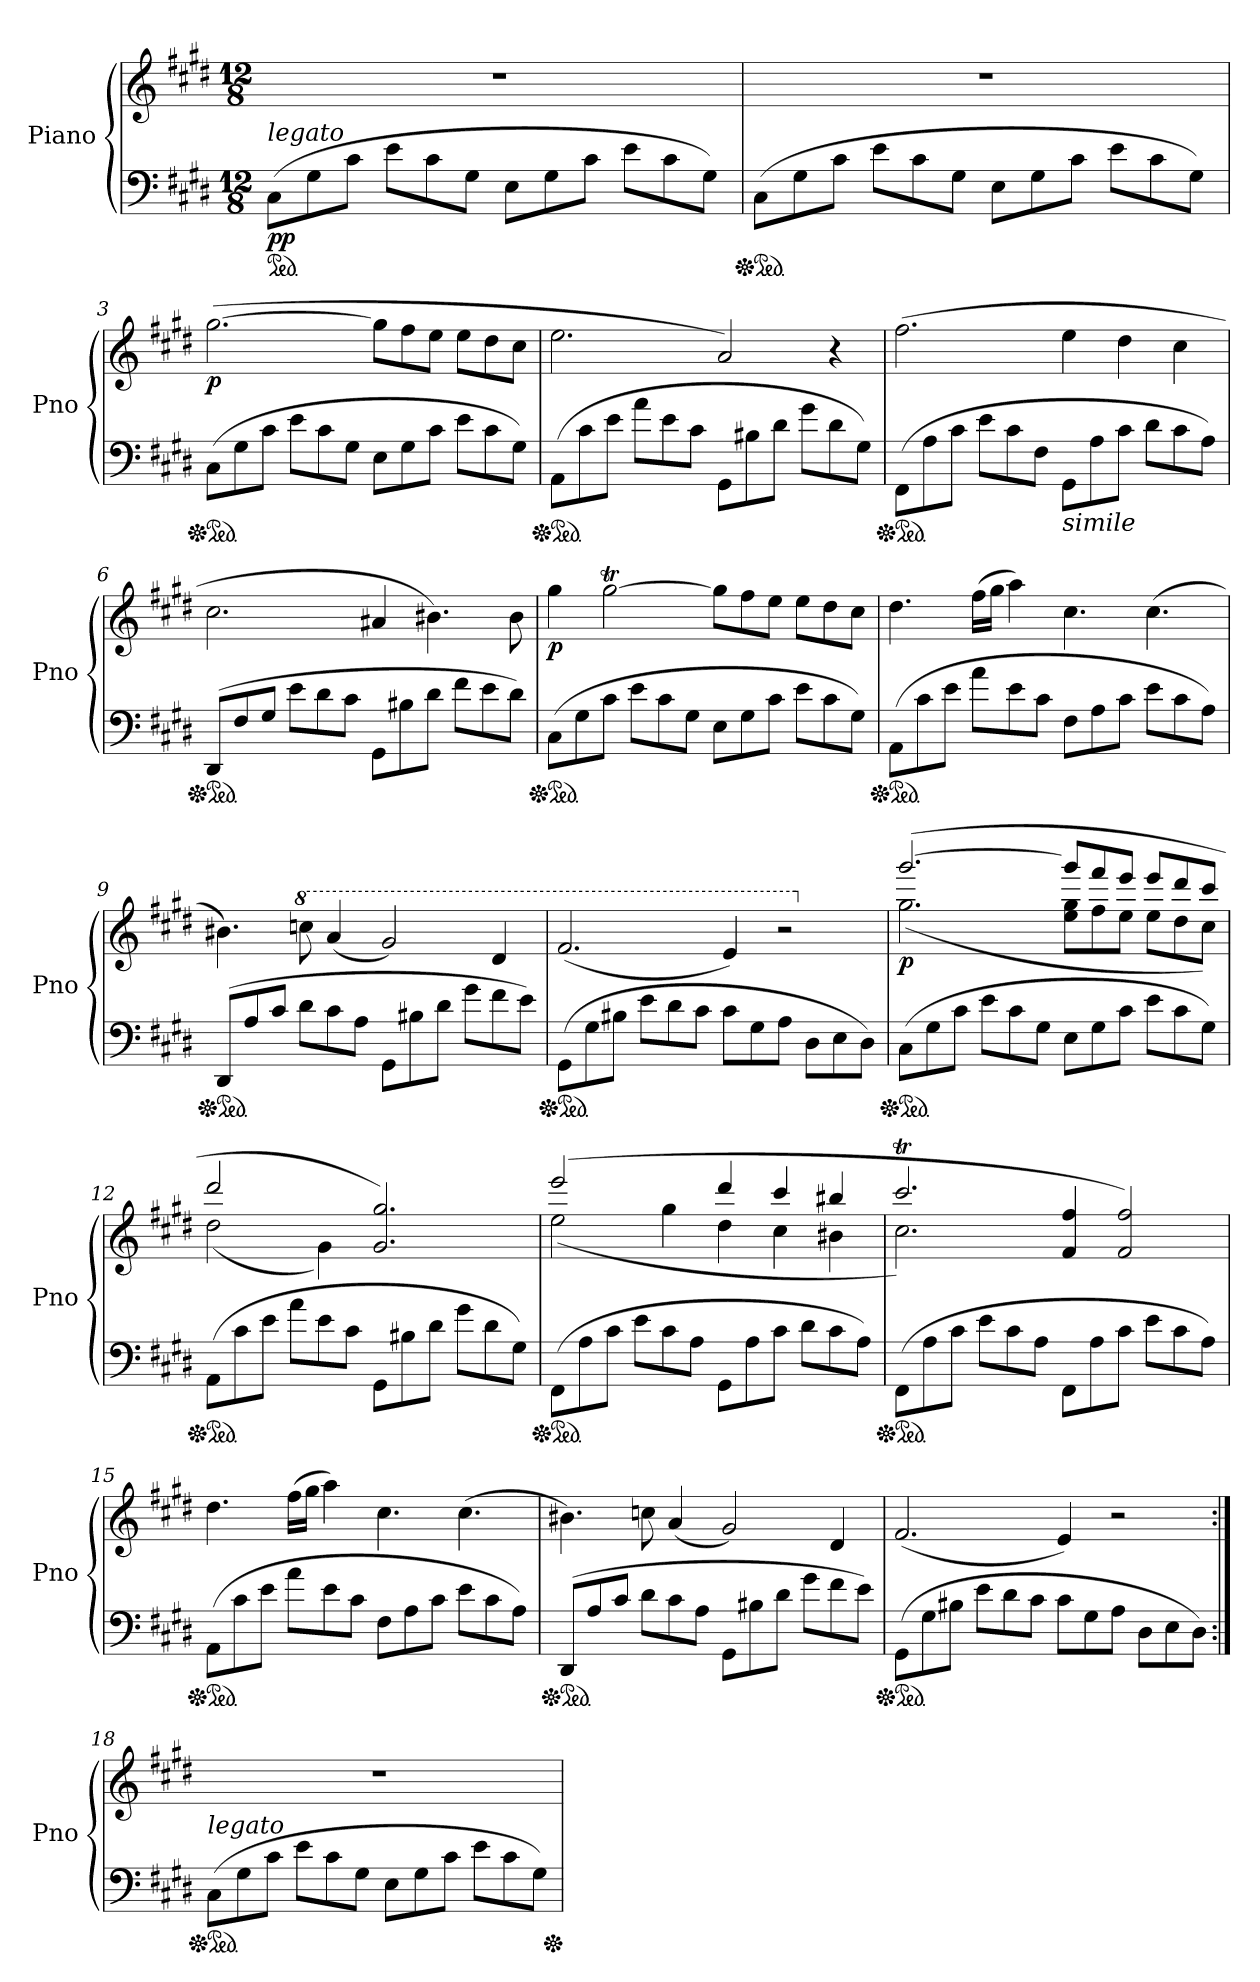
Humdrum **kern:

**kern	**dynam	**kern	**dynam
*part2	*part2	*part1	*part1
*staff2	*staff2	*staff1	*staff1
*I"Piano	*	*I"Piano	*
*I'Pno	*	*I'Pno	*
*clefF4	*	*clefG2	*
*k[f#c#g#d#]	*	*k[f#c#g#d#]	*
*M12/8	*	*M12/8	*
*MM80	*	*MM80	*
*ped	*	*	*
=1	=1	=1	=1
!LO:TX:a:i:t=legato	!	!	!
!	!LO:DY:b	!	!
*	*	*^	*
*	*	*	*^	*
*	*	*	*	*^	*
(>8C#\L	pp	1.r	4.ryy	2.ryy	1ryy	.
8G#\	.	.	.	.	.	.
8c#\J	.	.	.	.	.	.
*	*	*MM85	*	*	*	*
8e\L	.	.	1ryy	.	.	.
8c#\	.	.	.	.	.	.
8G#\J	.	.	.	.	.	.
*	*	*MM90	*	*	*	*
8E\L	.	.	.	2.ryy	.	.
8G#\	.	.	.	.	.	.
8c#\J	.	.	.	.	8ryy	.
*	*	*MM95	*	*	*	*
8e\L	.	.	.	.	4.ryy	.
8c#\	.	.	.	.	.	.
8G#\J)	.	.	8ryy	.	.	.
*	*	*v	*v	*v	*v	*
=2	=2	=2	=2
*Xped	*	*	*
*ped	*	*	*
*	*	*MM100	*
*	*	*^	*
(>8C#\L	.	1.r	2.ryy	.
8G#\	.	.	.	.
8c#\J	.	.	.	.
8e\L	.	.	.	.
8c#\	.	.	.	.
8G#\J	.	.	.	.
*	*	*MM105	*	*
8E\L	.	.	2.ryy	.
8G#\	.	.	.	.
8c#\J	.	.	.	.
8e\L	.	.	.	.
8c#\	.	.	.	.
8G#\J)	.	.	.	.
*	*	*v	*v	*
=3	=3	=3	=3
*Xped	*	*	*
*ped	*	*	*
*	*	*MM110	*
*	*	*^	*
!	!	!LO:TX:b:i:t=dolce	!	!
!	!	!	!	!LO:DY:b
*	*	*v	*v	*
(>8C#\L	.	(>[2.gg#\	p
8G#\	.	.	.
8c#\J	.	.	.
8e\L	.	.	.
8c#\	.	.	.
8G#\J	.	.	.
8E\L	.	8gg#\L]	.
8G#\	.	8ff#\	.
8c#\J	.	8ee\J	.
8e\L	.	8ee\L	.
8c#\	.	8dd#\	.
8G#\J)	.	8cc#\J	.
!!LO:LB:g=z
=4	=4	=4	=4
*Xped	*	*	*
*ped	*	*	*
(>8AA\L	.	2.ee\	.
8c#\	.	.	.
8e\J	.	.	.
8a\L	.	.	.
8e\	.	.	.
8c#\J	.	.	.
8GG#\L	.	2a/)	.
8B#X\	.	.	.
8d#\J	.	.	.
8g#\L	.	.	.
8d#\	.	4r	.
8G#\J)	.	.	.
=5	=5	=5	=5
*Xped	*	*	*
*ped	*	*	*
(>8FF#\L	.	(>2.ff#\	.
8A\	.	.	.
8c#\J	.	.	.
8e\L	.	.	.
8c#\	.	.	.
8F#\J	.	.	.
!LO:TX:b:i:t=simile	!	!	!
8GG#\L	.	4ee\	.
8A\	.	.	.
8c#\J	.	4dd#\	.
8d#\L	.	.	.
8c#\	.	4cc#\	.
8A\J)	.	.	.
=6	=6	=6	=6
*Xped	*	*	*
*ped	*	*	*
(>8DD#/L	.	2.cc#\	.
8F#/	.	.	.
8G#/J	.	.	.
8e\L	.	.	.
8d#\	.	.	.
8c#\J	.	.	.
8GG#\L	.	4a#X/	.
8B#X\	.	.	.
8d#\J	.	4.b#X\)	.
8f#\L	.	.	.
8e\	.	.	.
8d#\J)	.	8b#\	.
!!LO:LB:g=z
=7	=7	=7	=7
*Xped	*	*	*
*ped	*	*	*
!	!	!	!LO:DY:b
(>8C#\L	.	4gg#\	p
8G#\	.	.	.
8c#\J	.	[2gg#t\	.
8e\L	.	.	.
8c#\	.	.	.
8G#\J	.	.	.
8E\L	.	8gg#\L]	.
8G#\	.	8ff#\	.
8c#\J	.	8ee\J	.
8e\L	.	8ee\L	.
8c#\	.	8dd#\	.
8G#\J)	.	8cc#\J	.
=8	=8	=8	=8
*Xped	*	*	*
*ped	*	*	*
(>8AA\L	.	4.dd#\	.
8c#\	.	.	.
8e\J	.	.	.
8a\L	.	(>16ff#\LL	.
.	.	16gg#\JJ	.
8e\	.	4aa\)	.
8c#\J	.	.	.
8F#\L	.	4.cc#\	.
8A\	.	.	.
8c#\J	.	.	.
8e\L	.	(>4.cc#\	.
8c#\	.	.	.
8A\J)	.	.	.
!!LO:LB:g=z
=9	=9	=9	=9
*Xped	*	*	*
*ped	*	*	*
(>8DD#/L	.	4.b#X\)	.
8A/	.	.	.
8c#/J	.	.	.
*	*	*8va	*
8d#\L	.	8cccn\	.
8c#\	.	(<4aa/	.
8A\J	.	.	.
8GG#\L	.	2gg#/)	.
8B#X\	.	.	.
8d#\J	.	.	.
8g#\L	.	.	.
8f#\	.	4dd#/	.
8e\J)	.	.	.
=10	=10	=10	=10
*Xped	*	*	*
*ped	*	*	*
(>8GG#\L	.	(<2.ff#/	.
8G#\	.	.	.
8B#X\J	.	.	.
8e\L	.	.	.
8d#\	.	.	.
8c#\J	.	.	.
8c#\L	.	4ee/)	.
8G#\	.	.	.
8A\J	.	2r	.
8D#\L	.	.	.
8E\	.	.	.
8D#\J)	.	.	.
!!LO:LB:g=z
=11	=11	=11	=11
*Xped	*	*	*
*ped	*	*	*
*	*	*X8va	*
*	*	*^	*
!	!	!	!	!LO:DY:b
(>8C#\L	.	(>[2.ggg#/	(<2.gg#\	p
8G#\	.	.	.	.
8c#\J	.	.	.	.
8e\L	.	.	.	.
8c#\	.	.	.	.
8G#\J	.	.	.	.
8E\L	.	8ggg#/L]	8ee\ 8gg#\L	.
8G#\	.	8fff#/	8ff#\	.
8c#\J	.	8eee/J	8ee\J	.
8e\L	.	8eee/L	8ee\L	.
8c#\	.	8ddd#/	8dd#\	.
8G#\J)	.	8ccc#/J	8cc#\J)	.
=12	=12	=12	=12	=12
*Xped	*	*	*	*
*ped	*	*	*	*
(>8AA\L	.	2ddd#/	(<2dd#\	.
8c#\	.	.	.	.
8e\J	.	.	.	.
8a\L	.	.	.	.
8e\	.	4ryy	4g#\)	.
8c#\J	.	.	.	.
8GG#\L	.	2.g#/ 2.gg#/)	2.ryy	.
8B#X\	.	.	.	.
8d#\J	.	.	.	.
8g#\L	.	.	.	.
8d#\	.	.	.	.
8G#\J)	.	.	.	.
=13	=13	=13	=13	=13
*Xped	*	*	*	*
*ped	*	*	*	*
(>8FF#\L	.	(>2eee/	(<2ee\	.
8A\	.	.	.	.
8c#\J	.	.	.	.
8e\L	.	.	.	.
8c#\	.	4raayy	4gg#\	.
8A\J	.	.	.	.
8GG#\L	.	4ddd#/	4dd#\	.
8A\	.	.	.	.
8c#\J	.	4ccc#/	4cc#\	.
8d#\L	.	.	.	.
8c#\	.	4bb#X/	4b#X\	.
8A\J)	.	.	.	.
!!LO:PB:g=z	!!
=14	=14	=14	=14	=14
*Xped	*	*	*	*
*ped	*	*	*	*
(>8FF#\L	.	2.ccc#T/	2.cc#\)	.
8A\	.	.	.	.
8c#\J	.	.	.	.
8e\L	.	.	.	.
8c#\	.	.	.	.
8A\J	.	.	.	.
8FF#\L	.	4f#/ 4ff#/	2.ryy	.
8A\	.	.	.	.
8c#\J	.	2f#/ 2ff#/)	.	.
8e\L	.	.	.	.
8c#\	.	.	.	.
8A\J)	.	.	.	.
*	*	*v	*v	*
=15	=15	=15	=15
*Xped	*	*	*
*ped	*	*	*
(>8AA\L	.	4.dd#\	.
8c#\	.	.	.
8e\J	.	.	.
8a\L	.	(>16ff#\LL	.
.	.	16gg#\JJ	.
8e\	.	4aa\)	.
8c#\J	.	.	.
8F#\L	.	4.cc#\	.
8A\	.	.	.
8c#\J	.	.	.
8e\L	.	(>4.cc#\	.
8c#\	.	.	.
8A\J)	.	.	.
!!LO:LB:g=z
=16	=16	=16	=16
*Xped	*	*	*
*ped	*	*	*
(>8DD#/L	.	4.b#X\)	.
8A/	.	.	.
8c#/J	.	.	.
*	*	*8va	*
8d#\L	.	8cccn\	.
8c#\	.	(<4aa/	.
8A\J	.	.	.
8GG#\L	.	2gg#/)	.
8B#X\	.	.	.
8d#\J	.	.	.
8g#\L	.	.	.
8f#\	.	4dd#/	.
8e\J)	.	.	.
=17	=17	=17	=17
*Xped	*	*	*
*ped	*	*	*
(>8GG#\L	.	(<2.ff#/	.
8G#\	.	.	.
8B#X\J	.	.	.
8e\L	.	.	.
8d#\	.	.	.
8c#\J	.	.	.
8c#\L	.	4ee/)	.
8G#\	.	.	.
8A\J	.	2r	.
8D#\L	.	.	.
8E\	.	.	.
8D#\J)	.	.	.
!!LO:LB:g=z
=18:|!	=18:|!	=18:|!	=18:|!
*Xped	*	*	*
*ped	*	*	*
*	*	*X8va	*
!LO:TX:a:i:t=legato	!	!	!
(>8C#\L	.	1.r	.
8G#\	.	.	.
8c#\J	.	.	.
8e\L	.	.	.
8c#\	.	.	.
8G#\J	.	.	.
8E\L	.	.	.
8G#\	.	.	.
8c#\J	.	.	.
8e\L	.	.	.
8c#\	.	.	.
8G#\J)	.	.	.
*Xped	*	*	*
=	=	=	=
*-	*-	*-	*-
